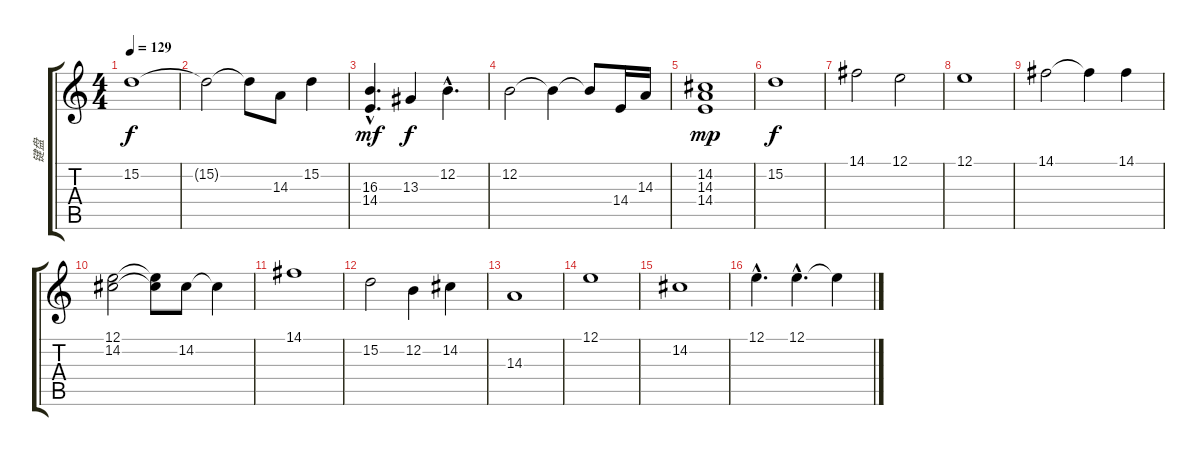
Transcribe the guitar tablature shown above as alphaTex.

\track ("键盘" "键盘") {instrument electricpiano2}
\staff {score tabs}
\tuning (E4 B3 G3 D3 A2 E2) {hide}
\ts (4 4)
\tempo 129
\clef g2
\ks c
15.2.1{dy f} |
15.2{t}.2 15.2{t}.8 14.3.8 15.2.4 |
(16.3{hac} 14.4{hac}).4{d dy mf} 13.3.4{dy f} 12.2{hac}.4{d} |
12.2.2 12.2{t}.4 12.2{t}.8 14.4.16 14.3.16 |
(14.2 14.3 14.4).1{dy mp} |
15.2.1{dy f volume 10} |
14.1.2 12.1.2 |
12.1.1 |
14.1.2 14.1{t}.4 14.1.4 |
(12.1 14.2).2 (12.1{t} 14.2{t}).8 14.2.8 14.2{t}.4 |
14.1.1 |
15.2.2 12.2.4 14.2.4 |
14.3.1 |
12.1.1 |
14.2.1 |
12.1{hac}.4{d} 12.1{hac}.4{d} 12.1{t}.4
